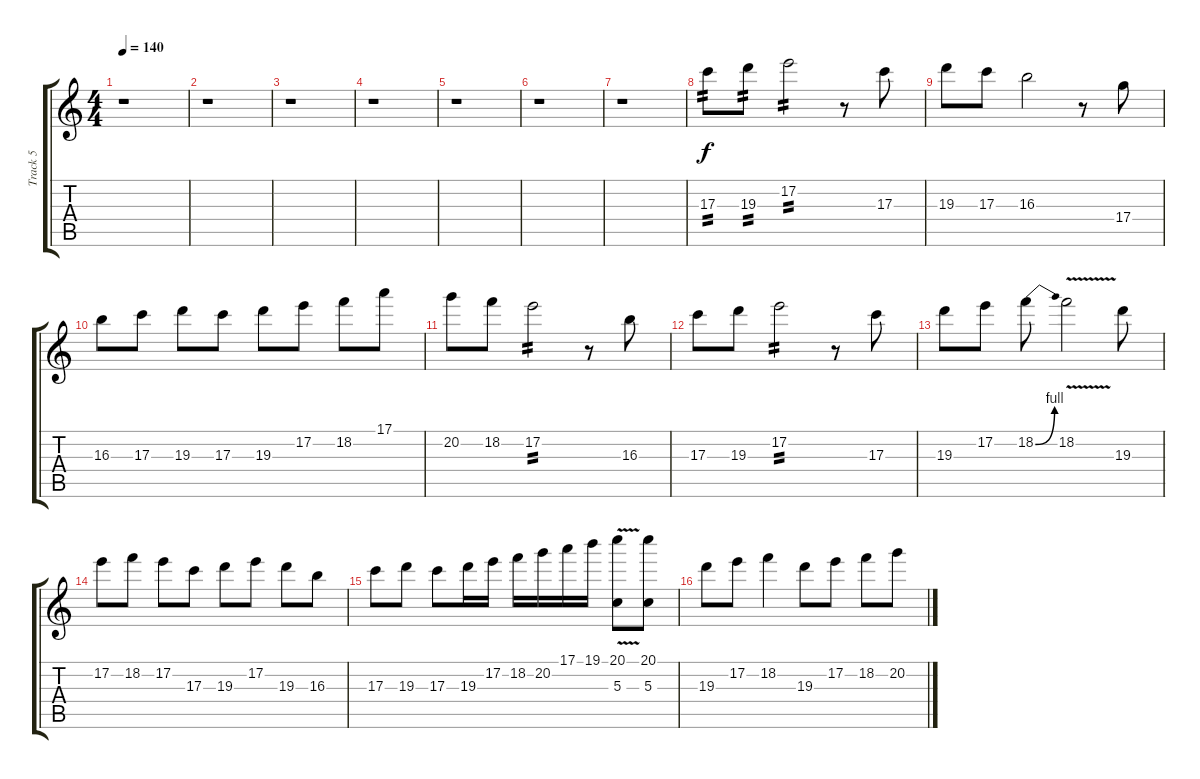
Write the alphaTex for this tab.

\track ("Track 5" "Track 5") {instrument distortionguitar}
\staff {score tabs}
\tuning (E4 B3 G3 D3 A2 E2) {hide}
\ts (4 4)
\tempo 140
\clef g2
\ks c
r.1{dy f} |
r.1 |
r.1 |
r.1 |
r.1 |
r.1 |
r.1 |
17.3.8{tp 2 volume 14 balance 16 instrument overdrivenguitar} 19.3.8{tp 2} 17.2.2{tp 2} r.8 17.3.8 |
19.3.8 17.3.8 16.3.2 r.8 17.4.8 |
16.3.8 17.3.8 19.3.8 17.3.8 19.3.8 17.2.8 18.2.8 17.1.8 |
20.2.8 18.2.8 17.2.2{tp 2} r.8 16.3.8 |
17.3.8 19.3.8 17.2.2{tp 2} r.8 17.3.8 |
19.3.8 17.2.8 18.2{be (bend 0 0 60 4)}.8 18.2{v}.2 19.3.8 |
17.2.8 18.2.8 17.2.8 17.3.8 19.3.8 17.2.8 19.3.8 16.3.8 |
17.3.8 19.3.8 17.3.8 19.3.16 17.2.16 18.2.16 20.2.16 17.1.16 19.1.16 (20.1 5.3{v}).8 (20.1 5.3).8 |
19.3.8 17.2.8 18.2.4 19.3.8 17.2.8 18.2.8 20.2.8
